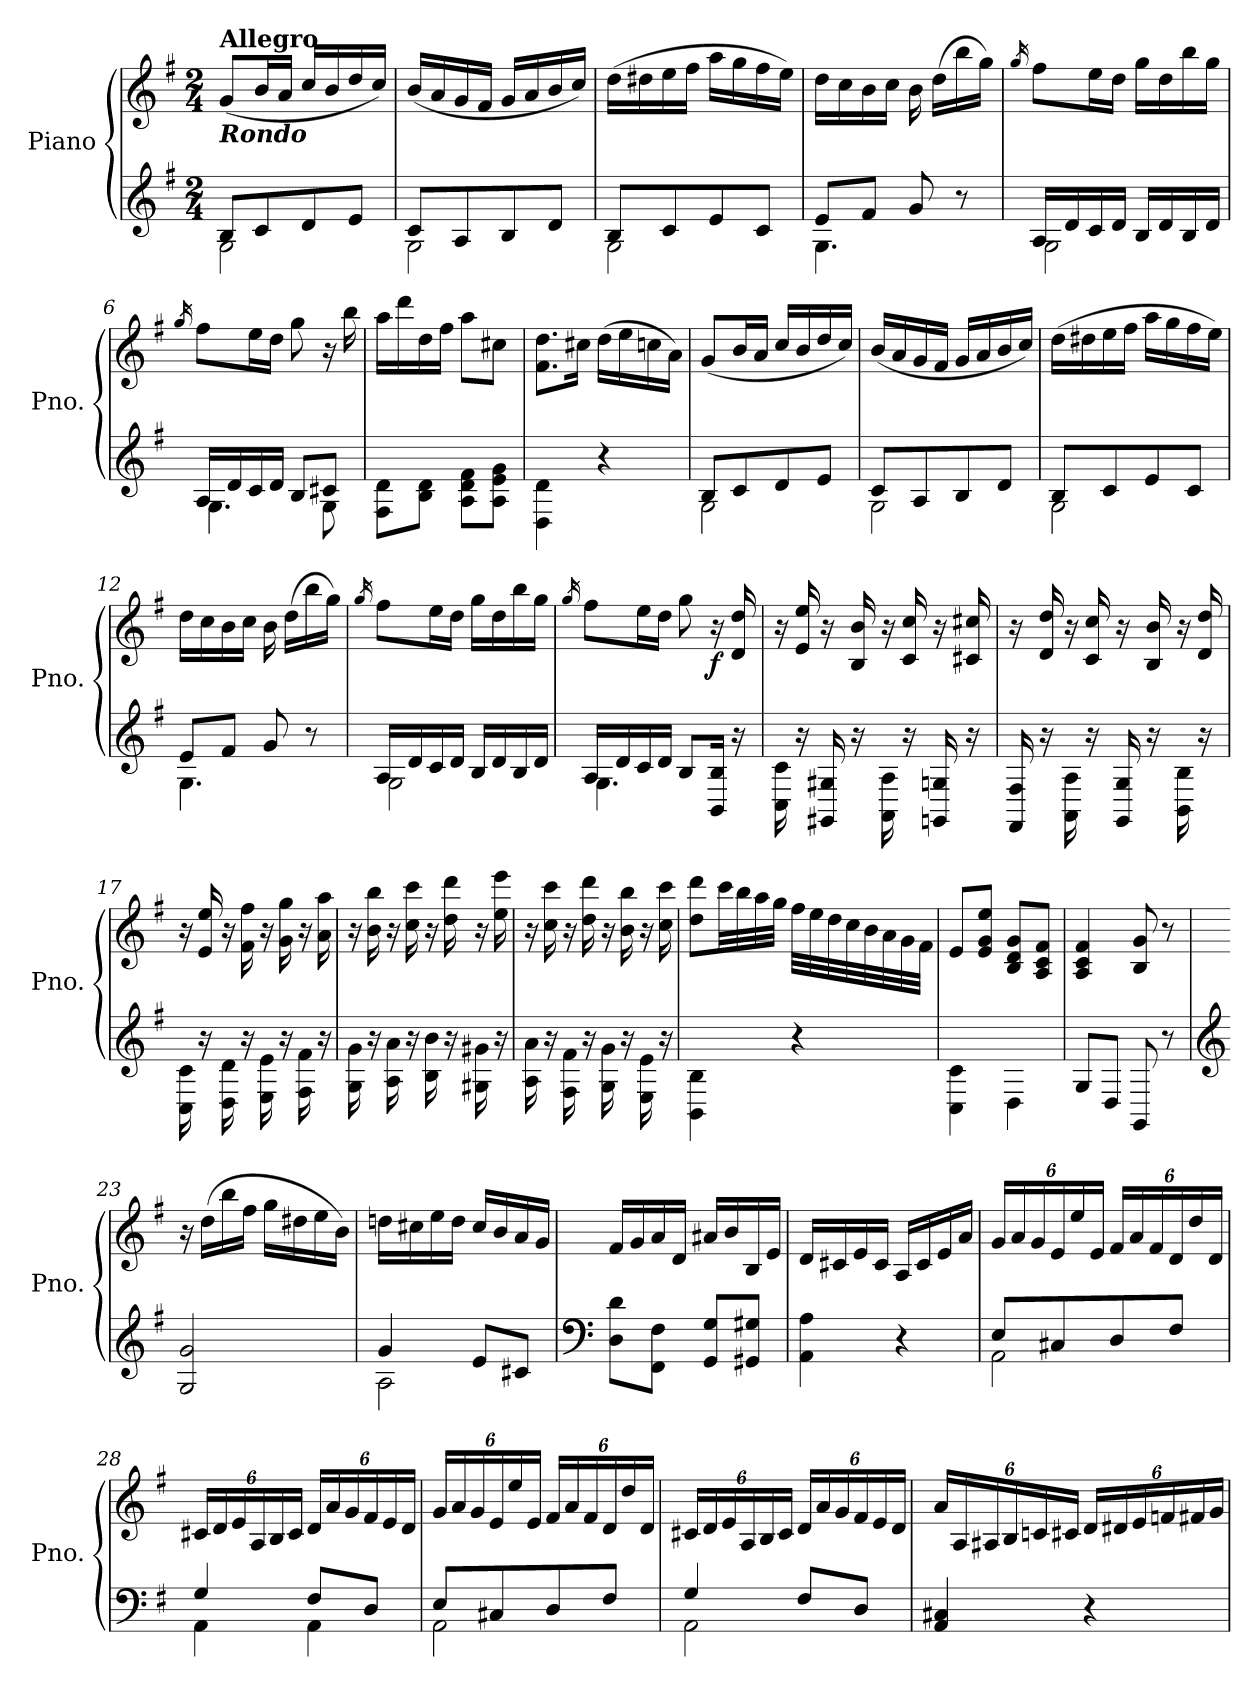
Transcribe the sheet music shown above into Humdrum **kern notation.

**kern	**kern	**dynam
*part1	*part1	*part1
*staff2	*staff1	*staff1/2
*I"Piano	*	*
*I'Pno.	*	*
*clefG2	*clefG2	*
*k[f#]	*k[f#]	*
*G:	*G:	*
*M2/4	*M2/4	*
*MM120	*MM120	*
=1	=1	=1
*^	*	*
!	!	!LO:TX:b:Bi:t=Rondo	!
!	!	!LO:TX:a:B:t=Allegro	!
8B/L	2G\	(8g/L	.
8c/	.	16b/L	.
.	.	16a/JJ	.
8d/	.	16cc/LL	.
.	.	16b/	.
8e/J	.	16dd/	.
.	.	16cc/JJ)	.
=2	=2	=2	=2
8c/L	2G\	(16b/LL	.
.	.	16a/	.
8A/	.	16g/	.
.	.	16f#/JJ	.
8B/	.	16g/LL	.
.	.	16a/	.
8d/J	.	16b/	.
.	.	16cc/JJ)	.
=3	=3	=3	=3
8B/L	2G\	(16dd\LL	.
.	.	16dd#X\	.
8c/	.	16ee\	.
.	.	16ff#\JJ	.
8e/	.	16aa\LL	.
.	.	16gg\	.
8c/J	.	16ff#\	.
.	.	16ee\JJ)	.
=4	=4	=4	=4
8e/L	4.G\	16dd\LL	.
.	.	16cc\	.
8f#/J	.	16b\	.
.	.	16cc\JJ	.
8g/	.	16b\	.
.	.	(16dd\LL	.
8r	8ryy	16bb\	.
.	.	16gg\JJ)	.
=5	=5	=5	=5
.	.	16qgg/	.
16A/LL	2G\	8ff#\L	.
16d/	.	.	.
16c/	.	16ee\L	.
16d/JJ	.	16dd\JJ	.
16B/LL	.	16gg\LL	.
16d/	.	16dd\	.
16B/	.	16bb\	.
16d/JJ	.	16gg\JJ	.
!!LO:LB:g=z
=6	=6	=6	=6
.	.	16qgg/	.
16A/LL	4.G\	8ff#\L	.
16d/	.	.	.
16c/	.	16ee\L	.
16d/JJ	.	16dd\JJ	.
8B/L	.	8gg\	.
8c#X/J	8G\	16r	.
.	.	16bb\	.
*v	*v	*	*
=7	=7	=7
8F#\ 8d\L	16aa\LL	.
.	16ddd\	.
8B\ 8d\J	16dd\	.
.	16ff#\JJ	.
8A\ 8d\ 8f#\L	8aa\L	.
8A\ 8e\ 8g\J	8cc#X\J	.
=8	=8	=8
4D\ 4d\	8.f#\ 8.dd\L	.
.	16cc#X\Jk	.
4r	(16dd\LL	.
.	16ee\	.
.	16ccn\	.
.	16a\JJ)	.
=9	=9	=9
*^	*	*
8B/L	2G\	(8g/L	.
8c/	.	16b/L	.
.	.	16a/JJ	.
8d/	.	16cc/LL	.
.	.	16b/	.
8e/J	.	16dd/	.
.	.	16cc/JJ)	.
=10	=10	=10	=10
8c/L	2G\	(16b/LL	.
.	.	16a/	.
8A/	.	16g/	.
.	.	16f#/JJ	.
8B/	.	16g/LL	.
.	.	16a/	.
8d/J	.	16b/	.
.	.	16cc/JJ)	.
!!LO:LB:g=z
=11	=11	=11	=11
8B/L	2G\	(16dd\LL	.
.	.	16dd#X\	.
8c/	.	16ee\	.
.	.	16ff#\JJ	.
8e/	.	16aa\LL	.
.	.	16gg\	.
8c/J	.	16ff#\	.
.	.	16ee\JJ)	.
=12	=12	=12	=12
8e/L	4.G\	16dd\LL	.
.	.	16cc\	.
8f#/J	.	16b\	.
.	.	16cc\JJ	.
8g/	.	16b\	.
.	.	(16dd\LL	.
8r	8ryy	16bb\	.
.	.	16gg\JJ)	.
=13	=13	=13	=13
.	.	16qgg/	.
16A/LL	2G\	8ff#\L	.
16d/	.	.	.
16c/	.	16ee\L	.
16d/JJ	.	16dd\JJ	.
16B/LL	.	16gg\LL	.
16d/	.	16dd\	.
16B/	.	16bb\	.
16d/JJ	.	16gg\JJ	.
=14	=14	=14	=14
.	.	16qgg/	.
16A/LL	4.G\	8ff#\L	.
16d/	.	.	.
16c/	.	16ee\L	.
16d/JJ	.	16dd\JJ	.
8B/L	.	8gg\	.
!	!	!	!LO:DY:b
16BB/ 16B/Jk	8ryy	16r	f
16r	.	16d/ 16dd/	.
*v	*v	*	*
!!LO:LB:g=z
=15	=15	=15
16C\ 16c\	16r	.
16r	16e/ 16ee/	.
16GG#X/ 16G#X/	16r	.
16r	16B/ 16b/	.
16AA\ 16A\	16r	.
16r	16c/ 16cc/	.
16GGn/ 16Gn/	16r	.
16r	16c#X/ 16cc#X/	.
=16	=16	=16
16FF#/ 16F#/	16r	.
16r	16d/ 16dd/	.
16AA\ 16A\	16r	.
16r	16c/ 16cc/	.
16GG/ 16G/	16r	.
16r	16B/ 16b/	.
16BB\ 16B\	16r	.
16r	16d/ 16dd/	.
!!LO:LB:g=z
=17	=17	=17
16C\ 16c\	16r	.
16r	16e/ 16ee/	.
16D\ 16d\	16r	.
16r	16f#\ 16ff#\	.
16E\ 16e\	16r	.
16r	16g\ 16gg\	.
16F#\ 16f#\	16r	.
16r	16a\ 16aa\	.
=18	=18	=18
16G\ 16g\	16r	.
16r	16b\ 16bb\	.
16A\ 16a\	16r	.
16r	16cc\ 16ccc\	.
16B\ 16b\	16r	.
16r	16dd\ 16ddd\	.
16G#X\ 16g#X\	16r	.
16r	16ee\ 16eee\	.
=19	=19	=19
16A\ 16a\	16r	.
16r	16cc\ 16ccc\	.
16F#\ 16f#\	16r	.
16r	16dd\ 16ddd\	.
16G\ 16g\	16r	.
16r	16b\ 16bb\	.
16E\ 16e\	16r	.
16r	16cc\ 16ccc\	.
=20	=20	=20
4BB\ 4B\	8dd\ 8ddd\L	.
.	32ccc\LL	.
.	32bb\	.
.	32aa\	.
.	32gg\JJJ	.
4r	32ff#\LLL	.
.	32ee\	.
.	32dd\	.
.	32cc\	.
.	32b\	.
.	32a\	.
.	32g\	.
.	32f#\JJJ	.
!!LO:LB:g=z
=21	=21	=21
4C\ 4c\	8e/L	.
.	8e/ 8g/ 8ee/J	.
4D\	8B/ 8d/ 8g/L	.
.	8A/ 8c/ 8f#/J	.
=22	=22	=22
8G/L	4A/ 4c/ 4f#/	.
8D/J	.	.
8GG/	8B/ 8g/	.
8r	8r	.
=23	=23	=23
*clefG2	*	*
2G/ 2g/	16r	.
.	(16dd\LL	.
.	16bb\	.
.	16ff#\JJ	.
.	16gg\LL	.
.	16dd#X\	.
.	16ee\	.
.	16b\JJ)	.
=24	=24	=24
*^	*	*
4g/	2A\	16ddn\LL	.
.	.	16cc#X\	.
.	.	16ee\	.
.	.	16dd\JJ	.
8e/L	.	16cc#/LL	.
.	.	16b/	.
8c#X/J	.	16a/	.
.	.	16g/JJ	.
*v	*v	*	*
=25	=25	=25
*clefF4	*	*
8D\ 8d\L	16f#/LL	.
.	16g/	.
8FF#\ 8F#\J	16a/	.
.	16d/JJ	.
8GG/ 8G/L	16a#X/LL	.
.	16b/	.
8GG#X/ 8G#X/J	16B/	.
.	16e/JJ	.
!!LO:PB:g=z
=26	=26	=26
4AA\ 4A\	16d/LL	.
.	16c#X/	.
.	16e/	.
.	16c#/JJ	.
4r	16A/LL	.
.	16c#/	.
.	16e/	.
.	16a/JJ	.
!!LO:LB:g=z
=27	=27	=27
*^	*	*
*	*	*Xbrackettup	*
8E/L	2AA\	24g/LL	.
.	.	24a/	.
.	.	24g/	.
8C#X/	.	24e/	.
.	.	24ee/	.
.	.	24e/JJ	.
8D/	.	24f#/LL	.
.	.	24a/	.
.	.	24f#/	.
8F#/J	.	24d/	.
.	.	24dd/	.
.	.	24d/JJ	.
=28	=28	=28	=28
4G/	4AA\	24c#X/LL	.
.	.	24d/	.
.	.	24e/	.
.	.	24A/	.
.	.	24B/	.
.	.	24c#/JJ	.
8F#/L	4AA\	24d/LL	.
.	.	24a/	.
.	.	24g/	.
8D/J	.	24f#/	.
.	.	24e/	.
.	.	24d/JJ	.
=29	=29	=29	=29
8E/L	2AA\	24g/LL	.
.	.	24a/	.
.	.	24g/	.
8C#X/	.	24e/	.
.	.	24ee/	.
.	.	24e/JJ	.
8D/	.	24f#/LL	.
.	.	24a/	.
.	.	24f#/	.
8F#/J	.	24d/	.
.	.	24dd/	.
.	.	24d/JJ	.
!!LO:LB:g=z
=30	=30	=30	=30
4G/	2AA\	24c#X/LL	.
.	.	24d/	.
.	.	24e/	.
.	.	24A/	.
.	.	24B/	.
.	.	24c#/JJ	.
8F#/L	.	24d/LL	.
.	.	24a/	.
.	.	24g/	.
8D/J	.	24f#/	.
.	.	24e/	.
.	.	24d/JJ	.
!!LO:LB:g=z
=31	=31	=31	=31
4AA/ 4C#X/	4ryy	24a/LL	.
.	.	24A/	.
.	.	24A#X/	.
.	.	24B/	.
.	.	24cn/	.
.	.	24c#X/JJ	.
4r	4ryy	24d/LL	.
.	.	24d#X/	.
.	.	24e/	.
.	.	24fn/	.
.	.	24f#X/	.
.	.	24g/JJ	.
*v	*v	*	*
=	=	=
*-	*-	*-
